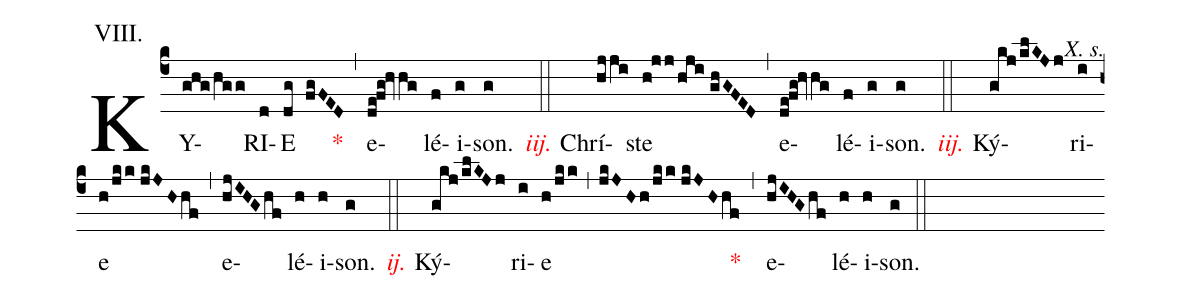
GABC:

annotation:VIII.;
commentary:X. s.;
office-part:Kyriale;
%%
(c4) KY(ghg/hgg)RI(d)E(dg fgFED) <v>\red{*}</v>(,) e(de!fg!hvhg)lé(f)i(g)son.(g) (::) <v>\redit{iij.}</v>
Chrí(hjji)ste(h!jj/hji//ghGFED) (,) e(de!fg!hvhg)lé(f)i(g)son.(g) (::) <v>\redit{iij.}</v>
Ký(gkj/klKJj)ri(i)e(h/jkk//jkJHhf) (,) e(hjIHGhf)lé(h)i(h)son.(g) (::) <v>\redit{ij.}</v>
Ký(gkj/klKJj)ri(i)e(h/jkk,jkJHh/jkk//jkJHhf) <v>\red{*}</v>(,) e(hjIHGhf)lé(h)i(h)son.(g) (::)
